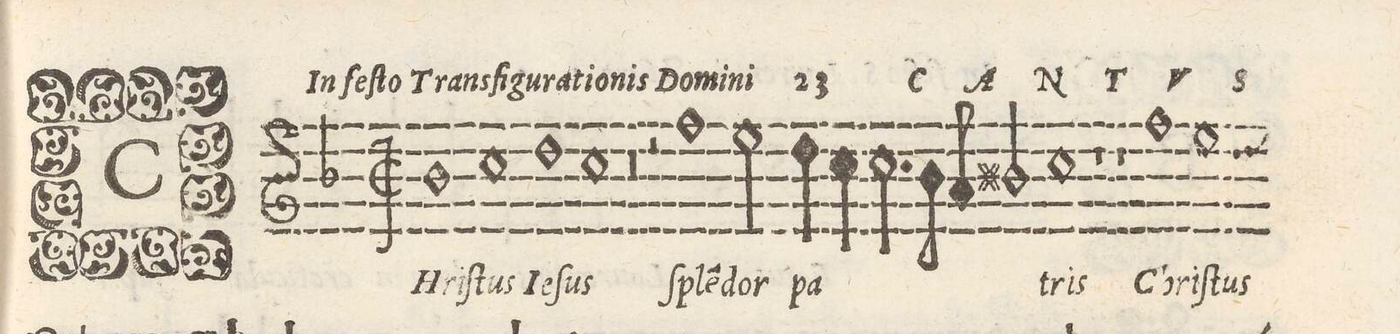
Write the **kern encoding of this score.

**kern	**text
*I"CANTVS	*
*clefG2	*
*k[b-]	*
*met(C|)	*
*M2/1	*
1b-	CHri-
1cc	-ſtus
=2-	=2-
1dd	Ie-
1cc	-ſus
=3-	=3-
0r	.
=4-	=4-
2r	.
1ff	ſple(n)-
2ee\	-dor
=5-	=5-
4dd\	pa-
4cc\	.
2.cc\	.
8b-\	.
8a/	.
2bn/	.
=6-	=6-
1cc	-tris
1r	.
=7-	=7-
1r	.
1ff	Chri-
=8-	=8-
1ee	-ſtus
*-	*-
